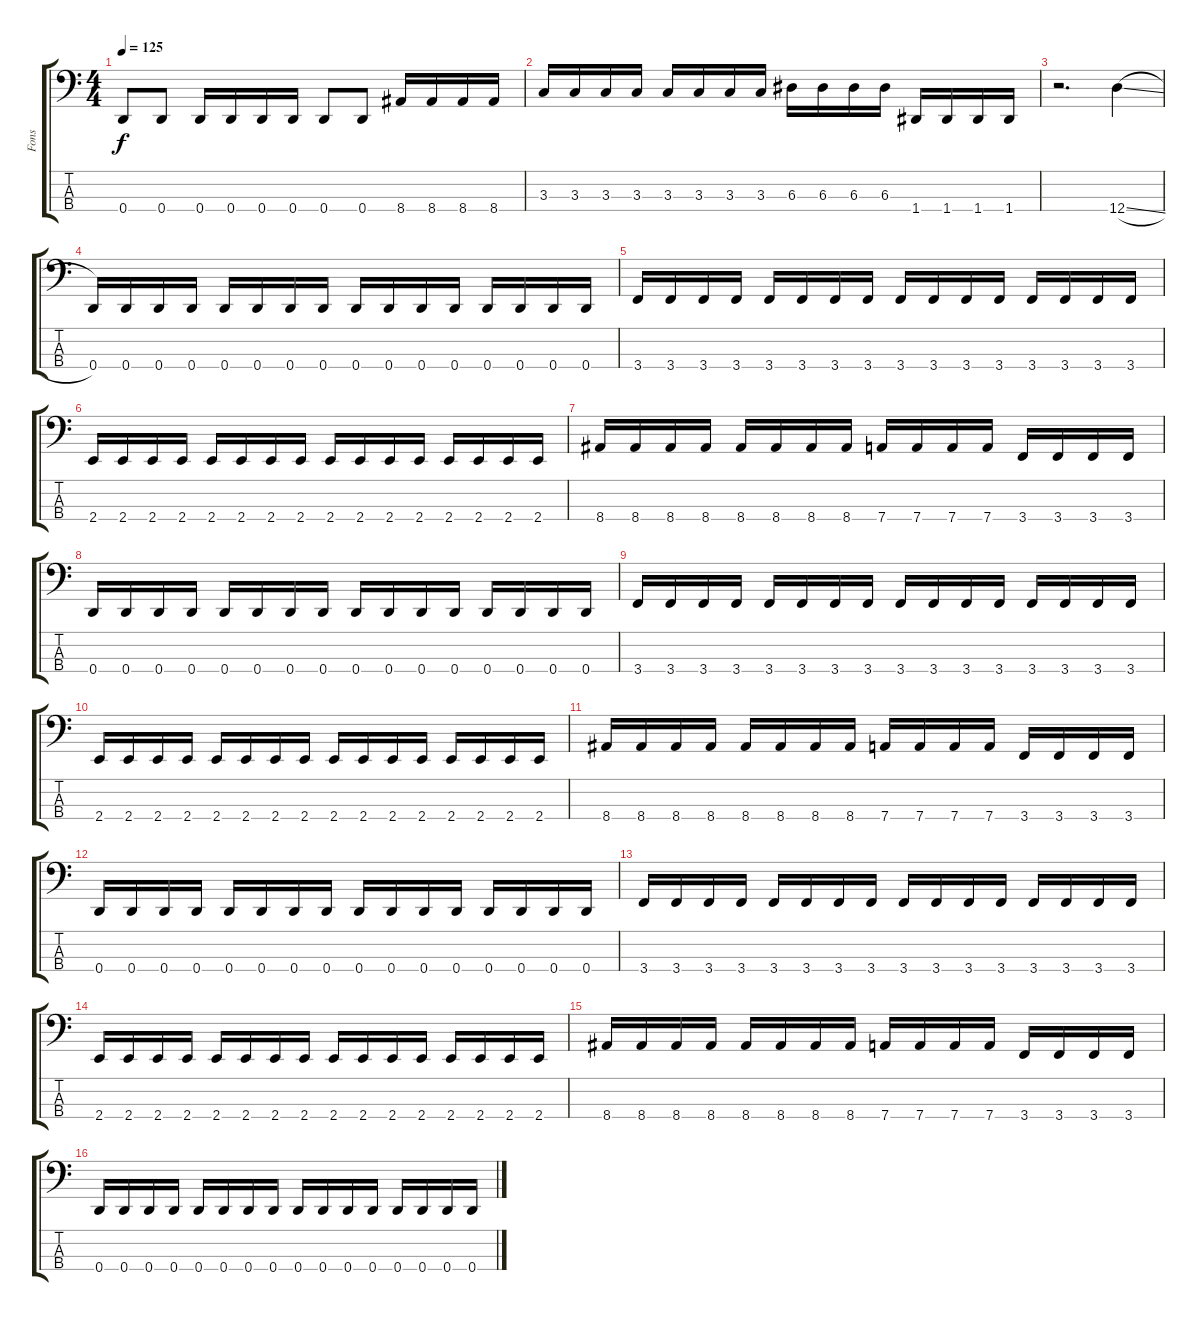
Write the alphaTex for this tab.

\track ("Fons" "Fons") {instrument electricbassfinger}
\staff {score tabs}
\tuning (G2 D2 A1 D1) {hide}
\ts (4 4)
\tempo 125
\clef f4
\ks c
0.4.8{dy f} 0.4.8 0.4.16 0.4.16 0.4.16 0.4.16 0.4.8 0.4.8 8.4.16 8.4.16 8.4.16 8.4.16 |
3.3.16 3.3.16 3.3.16 3.3.16 3.3.16 3.3.16 3.3.16 3.3.16 6.3.16 6.3.16 6.3.16 6.3.16 1.4.16 1.4.16 1.4.16 1.4.16 |
r.2{d} 12.4{sl}.4 |
0.4.16 0.4.16 0.4.16 0.4.16 0.4.16 0.4.16 0.4.16 0.4.16 0.4.16 0.4.16 0.4.16 0.4.16 0.4.16 0.4.16 0.4.16 0.4.16 |
3.4.16 3.4.16 3.4.16 3.4.16 3.4.16 3.4.16 3.4.16 3.4.16 3.4.16 3.4.16 3.4.16 3.4.16 3.4.16 3.4.16 3.4.16 3.4.16 |
2.4.16 2.4.16 2.4.16 2.4.16 2.4.16 2.4.16 2.4.16 2.4.16 2.4.16 2.4.16 2.4.16 2.4.16 2.4.16 2.4.16 2.4.16 2.4.16 |
8.4.16 8.4.16 8.4.16 8.4.16 8.4.16 8.4.16 8.4.16 8.4.16 7.4.16 7.4.16 7.4.16 7.4.16 3.4.16 3.4.16 3.4.16 3.4.16 |
0.4.16 0.4.16 0.4.16 0.4.16 0.4.16 0.4.16 0.4.16 0.4.16 0.4.16 0.4.16 0.4.16 0.4.16 0.4.16 0.4.16 0.4.16 0.4.16 |
3.4.16 3.4.16 3.4.16 3.4.16 3.4.16 3.4.16 3.4.16 3.4.16 3.4.16 3.4.16 3.4.16 3.4.16 3.4.16 3.4.16 3.4.16 3.4.16 |
2.4.16 2.4.16 2.4.16 2.4.16 2.4.16 2.4.16 2.4.16 2.4.16 2.4.16 2.4.16 2.4.16 2.4.16 2.4.16 2.4.16 2.4.16 2.4.16 |
8.4.16 8.4.16 8.4.16 8.4.16 8.4.16 8.4.16 8.4.16 8.4.16 7.4.16 7.4.16 7.4.16 7.4.16 3.4.16 3.4.16 3.4.16 3.4.16 |
0.4.16 0.4.16 0.4.16 0.4.16 0.4.16 0.4.16 0.4.16 0.4.16 0.4.16 0.4.16 0.4.16 0.4.16 0.4.16 0.4.16 0.4.16 0.4.16 |
3.4.16 3.4.16 3.4.16 3.4.16 3.4.16 3.4.16 3.4.16 3.4.16 3.4.16 3.4.16 3.4.16 3.4.16 3.4.16 3.4.16 3.4.16 3.4.16 |
2.4.16 2.4.16 2.4.16 2.4.16 2.4.16 2.4.16 2.4.16 2.4.16 2.4.16 2.4.16 2.4.16 2.4.16 2.4.16 2.4.16 2.4.16 2.4.16 |
8.4.16 8.4.16 8.4.16 8.4.16 8.4.16 8.4.16 8.4.16 8.4.16 7.4.16 7.4.16 7.4.16 7.4.16 3.4.16 3.4.16 3.4.16 3.4.16 |
0.4.16 0.4.16 0.4.16 0.4.16 0.4.16 0.4.16 0.4.16 0.4.16 0.4.16 0.4.16 0.4.16 0.4.16 0.4.16 0.4.16 0.4.16 0.4.16
